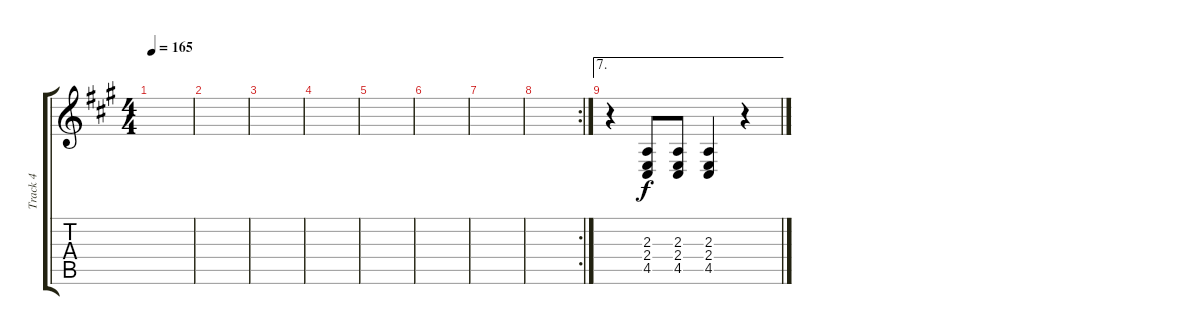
\track ("Track 4" "Track 4") {instrument acousticgrandpiano}
\staff {score tabs}
\tuning (E4 B3 G3 D3 A2 E2) {hide}
\ts (4 4)
\tempo 165
\clef g2
\ks a
|
|
|
|
|
|
|
\rc 2
|
\ae 7
r.4 (2.3 2.4 4.5).8 (2.3 2.4 4.5).8 (2.3 2.4 4.5).4 r.4
